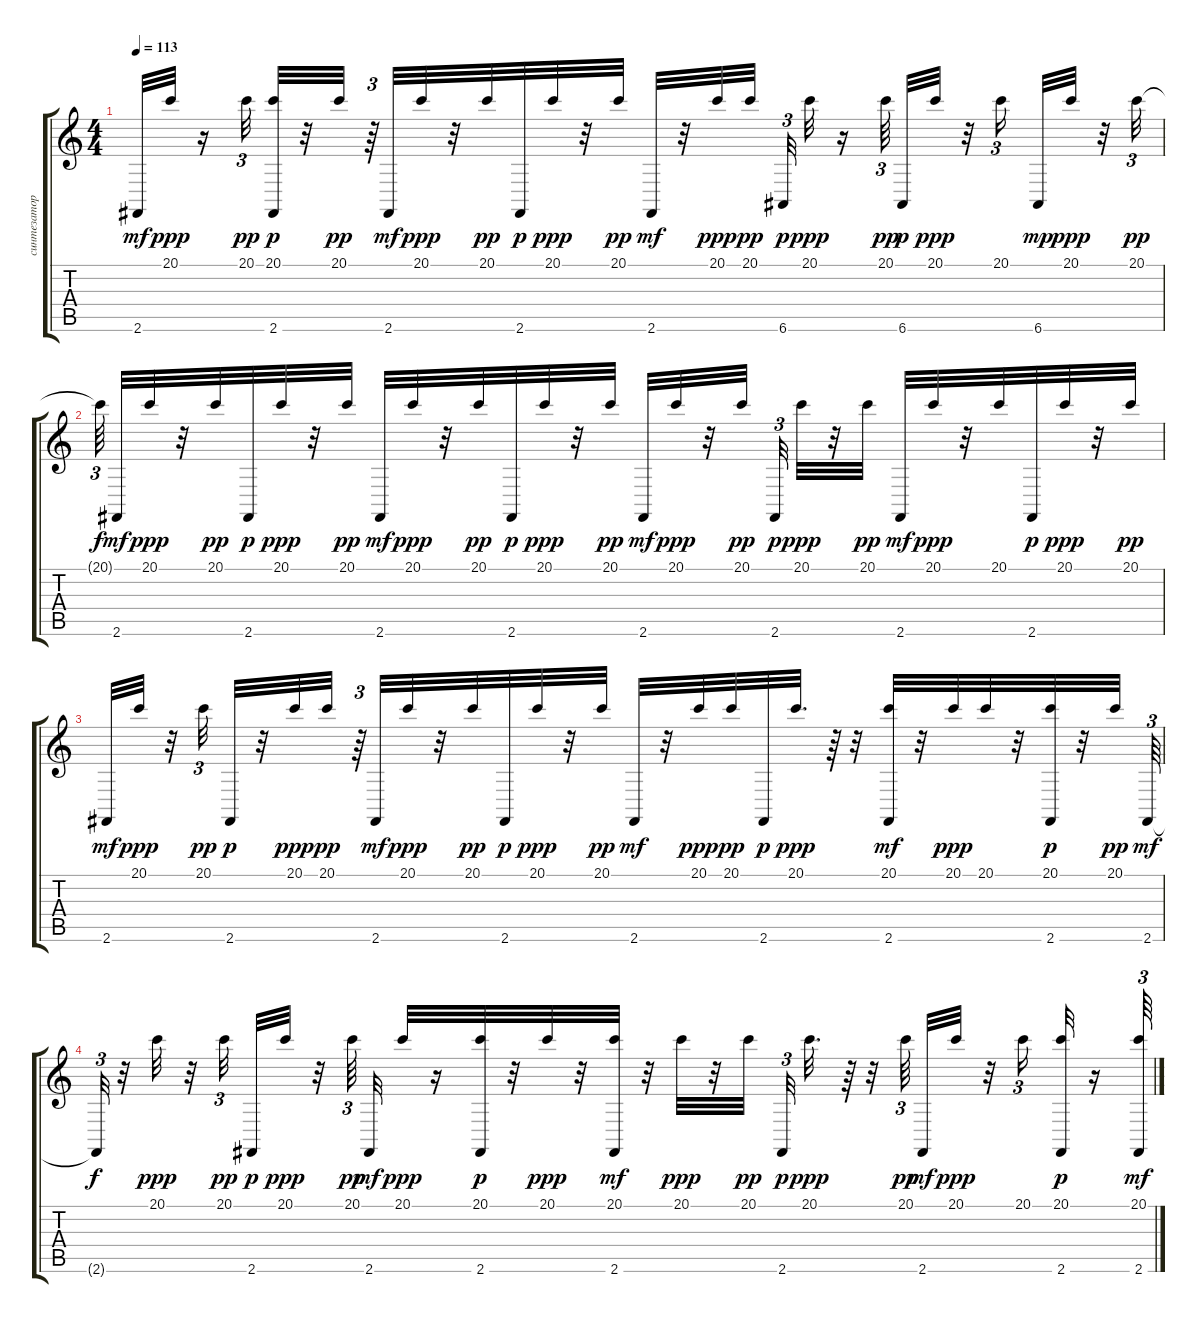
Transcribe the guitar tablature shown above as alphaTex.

\track ("синтезатор" "синтезатор") {instrument acousticgrandpiano}
\staff {score tabs}
\tuning (E4 B3 G3 D3 A2 E2) {hide}
\ts (4 4)
\tempo 113
\clef g2
\ks c
2.6.32{dy mf} 20.1.32{dy ppp} r.16 20.1.32{tu (3 2) dy pp} (20.1 2.6).32{dy p} r.32 20.1.32{dy pp} r.64{tu (3 2)} 2.6.32{dy mf} 20.1.32{dy ppp} r.32 20.1.32{dy pp} 2.6.32{dy p} 20.1.32{dy ppp} r.32 20.1.32{dy pp} 2.6.32{dy mf} r.32 20.1.32{dy ppp} 20.1.32{dy pp beam splitsecondary} 6.6.32{tu (3 2) dy p} 20.1.32{dy ppp} r.16 20.1.64{tu (3 2) dy pp} 6.6.32{dy p} 20.1.32{dy ppp} r.32 20.1.16{tu (3 2) beam splitsecondary} 6.6.32{dy mp} 20.1.32{dy ppp} r.32 20.1.32{tu (3 2) dy pp} |
20.1{t}.64{tu (3 2) dy f beam splitsecondary} 2.6.32{dy mf} 20.1.32{dy ppp} r.32 20.1.32{dy pp} 2.6.32{dy p} 20.1.32{dy ppp} r.32 20.1.32{dy pp} 2.6.32{dy mf} 20.1.32{dy ppp} r.32 20.1.32{dy pp} 2.6.32{dy p} 20.1.32{dy ppp} r.32 20.1.32{dy pp} 2.6.32{dy mf} 20.1.32{dy ppp} r.32 20.1.32{dy pp beam splitsecondary} 2.6.32{tu (3 2) dy p} 20.1.32{dy ppp} r.32 20.1.32{dy pp} 2.6.32{dy mf} 20.1.32{dy ppp} r.32 20.1.32 2.6.32{dy p} 20.1.32{dy ppp} r.32 20.1.32{dy pp} |
2.6.32{dy mf} 20.1.32{dy ppp} r.32 20.1.32{tu (3 2) dy pp} 2.6.32{dy p} r.32 20.1.32{dy ppp} 20.1.32{dy pp} r.64{tu (3 2)} 2.6.32{dy mf} 20.1.32{dy ppp} r.32 20.1.32{dy pp} 2.6.32{dy p} 20.1.32{dy ppp} r.32 20.1.32{dy pp} 2.6.32{dy mf} r.32 20.1.32{dy ppp} 20.1.32{dy pp} 2.6.32{dy p} 20.1.32{d dy ppp} r.64 r.32 (20.1 2.6).32{dy mf} r.32 20.1.32{dy ppp} 20.1.32 r.32 (20.1 2.6).32{dy p} r.32 20.1.32{dy pp} 2.6.64{tu (3 2) dy mf} |
2.6{t}.32{tu (3 2) dy f} r.32 20.1.32{dy ppp} r.32 20.1.32{tu (3 2) dy pp beam splitsecondary} 2.6.32{dy p} 20.1.32{dy ppp} r.32 20.1.64{tu (3 2) dy pp} 2.6.32{dy mf} 20.1.32{dy ppp} r.16 (20.1 2.6).32{dy p} r.32 20.1.32{dy ppp} r.32 (20.1 2.6).32{dy mf} r.32 20.1.32{dy ppp} r.32 20.1.32{dy pp beam splitsecondary} 2.6.32{tu (3 2) dy p} 20.1.32{d dy ppp} r.64 r.32 20.1.64{tu (3 2) dy pp beam splitsecondary} 2.6.32{dy mf} 20.1.32{dy ppp} r.32 20.1.16{tu (3 2)} (20.1 2.6).32{dy p} r.16 (20.1 2.6).64{tu (3 2) dy mf}
